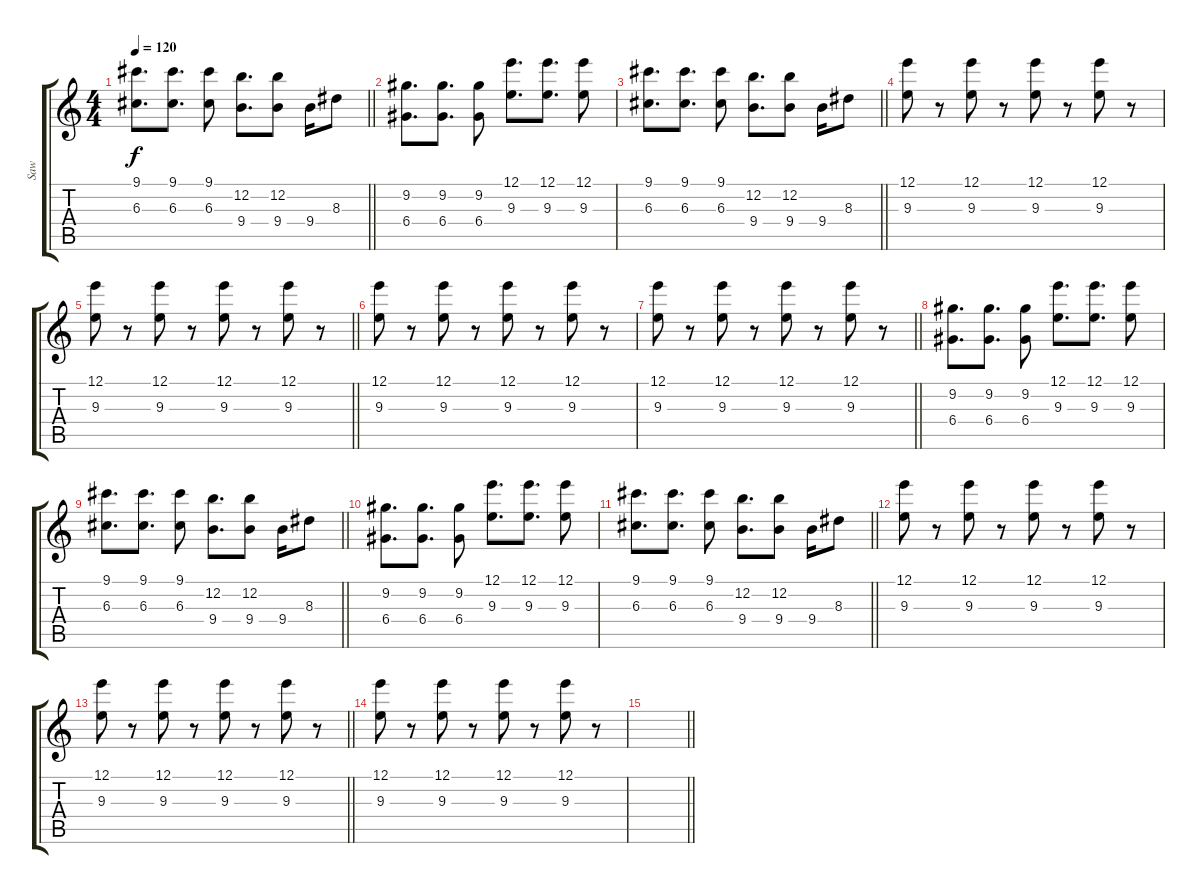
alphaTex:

\track ("Saw" "Saw") {instrument overdrivenguitar}
\staff {score tabs}
\tuning (E4 B3 G3 D3 A2 E2) {hide}
\ts (4 4)
\tempo 120
\clef g2
\barLineRight lightlight
\ks c
(9.1 6.3).8{d dy f} (9.1 6.3).8{d} (9.1 6.3).8 (12.2 9.4).8{d} (12.2 9.4).8 9.4.16 8.3.8 |
(9.2 6.4).8{d} (9.2 6.4).8{d} (9.2 6.4).8 (12.1 9.3).8{d} (12.1 9.3).8{d} (12.1 9.3).8 |
\barLineRight lightlight
(9.1 6.3).8{d} (9.1 6.3).8{d} (9.1 6.3).8 (12.2 9.4).8{d} (12.2 9.4).8 9.4.16 8.3.8 |
(12.1 9.3).8 r.8 (12.1 9.3).8 r.8 (12.1 9.3).8 r.8 (12.1 9.3).8 r.8 |
\barLineRight lightlight
(12.1 9.3).8 r.8 (12.1 9.3).8 r.8 (12.1 9.3).8 r.8 (12.1 9.3).8 r.8 |
(12.1 9.3).8 r.8 (12.1 9.3).8 r.8 (12.1 9.3).8 r.8 (12.1 9.3).8 r.8 |
\barLineRight lightlight
(12.1 9.3).8 r.8 (12.1 9.3).8 r.8 (12.1 9.3).8 r.8 (12.1 9.3).8 r.8 |
(9.2 6.4).8{d} (9.2 6.4).8{d} (9.2 6.4).8 (12.1 9.3).8{d} (12.1 9.3).8{d} (12.1 9.3).8 |
\barLineRight lightlight
(9.1 6.3).8{d} (9.1 6.3).8{d} (9.1 6.3).8 (12.2 9.4).8{d} (12.2 9.4).8 9.4.16 8.3.8 |
(9.2 6.4).8{d} (9.2 6.4).8{d} (9.2 6.4).8 (12.1 9.3).8{d} (12.1 9.3).8{d} (12.1 9.3).8 |
\barLineRight lightlight
(9.1 6.3).8{d} (9.1 6.3).8{d} (9.1 6.3).8 (12.2 9.4).8{d} (12.2 9.4).8 9.4.16 8.3.8 |
(12.1 9.3).8 r.8 (12.1 9.3).8 r.8 (12.1 9.3).8 r.8 (12.1 9.3).8 r.8 |
\barLineRight lightlight
(12.1 9.3).8 r.8 (12.1 9.3).8 r.8 (12.1 9.3).8 r.8 (12.1 9.3).8 r.8 |
(12.1 9.3).8 r.8 (12.1 9.3).8 r.8 (12.1 9.3).8 r.8 (12.1 9.3).8 r.8 |
\barLineRight lightlight
